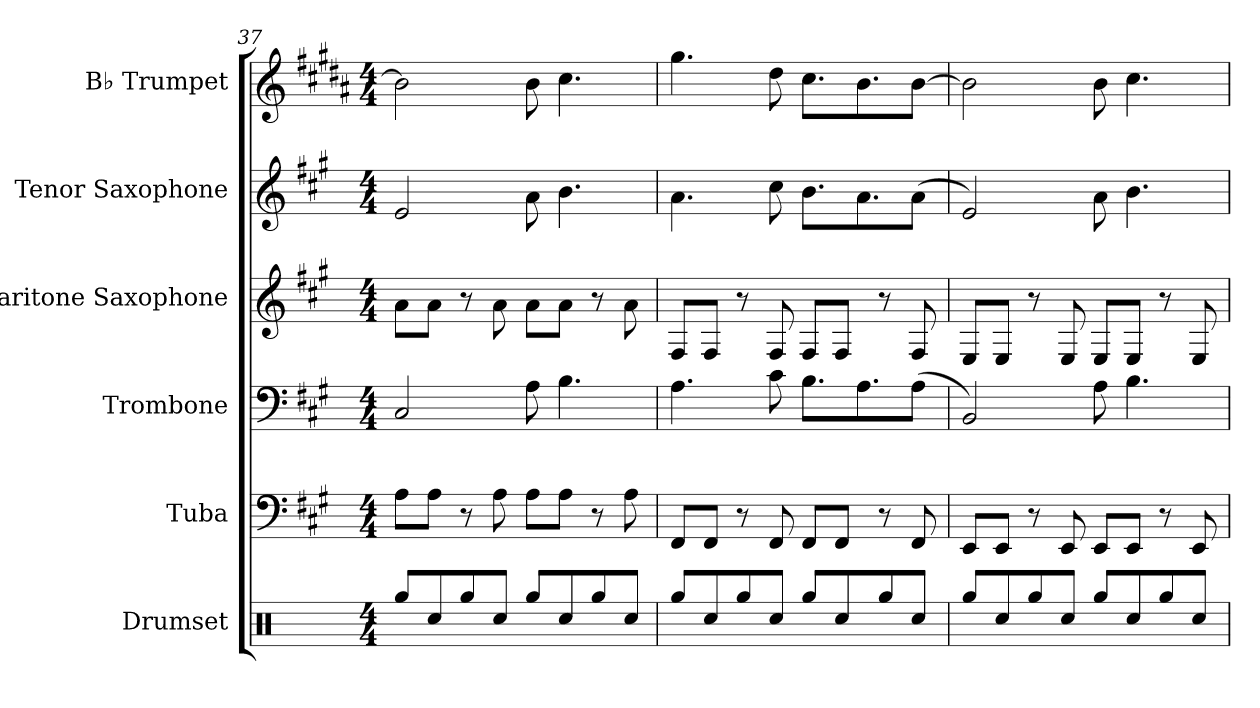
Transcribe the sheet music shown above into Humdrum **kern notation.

**kern	**kern	**kern	**kern	**kern	**kern
*part6	*part5	*part4	*part3	*part2	*part1
*staff6	*staff5	*staff4	*staff3	*staff2	*staff1
*I"Drumset	*I"Tuba	*I"Trombone	*I"Baritone Saxophone	*I"Tenor Saxophone	*I"B♭ Trumpet
*I'Drs.	*I'Tba.	*I'Tbn.	*I'Bar. Sax.	*I'T. Sax.	*I'B♭ Tpt.
*clefX	*clefF4	*clefF4	*clefG2	*clefG2	*clefG2
*	*	*	*ITrd12c21	*ITrd8c14	*ITrd1c2
*k[]	*k[f#c#g#]	*k[f#c#g#]	*k[f#c#g#]	*k[f#c#g#]	*k[f#c#g#]
*M4/4	*M4/4	*M4/4	*M4/4	*M4/4	*M4/4
=37	=37	=37	=37	=37	=37
8Rgg/L	8A\L	2C#/	8A\L	2E/	2a\]
8Rcc/	8A\J	.	8A\J	.	.
8Rgg/	8r	.	8r	.	.
8Rcc/J	8A\	.	8A\	.	.
8Rgg/L	8A\L	8A\	8A\L	8A\	8a\
8Rcc/	8A\J	4.B\	8A\J	4.B\	4.b\
8Rgg/	8r	.	8r	.	.
8Rcc/J	8A\	.	8A\	.	.
=38	=38	=38	=38	=38	=38
8Rgg/L	8FF#/L	4.A\	8FF#/L	4.A\	4.ff#\
8Rcc/	8FF#/J	.	8FF#/J	.	.
8Rgg/	8r	.	8r	.	.
8Rcc/J	8FF#/	8c#\	8FF#/	8c#\	8cc#\
8Rgg/L	8FF#/L	8.B\L	8FF#/L	8.B\L	8.b\L
8Rcc/	8FF#/J	.	8FF#/J	.	.
.	.	8.A\	.	8.A\	8.a\
8Rgg/	8r	.	8r	.	.
8Rcc/J	8FF#/	(8A\J	8FF#/	(8A\J	[8a\J
=39	=39	=39	=39	=39	=39
8Rgg/L	8EE/L	2BB/)	8EE/L	2E/)	2a\]
8Rcc/	8EE/J	.	8EE/J	.	.
8Rgg/	8r	.	8r	.	.
8Rcc/J	8EE/	.	8EE/	.	.
8Rgg/L	8EE/L	8A\	8EE/L	8A\	8a\
8Rcc/	8EE/J	4.B\	8EE/J	4.B\	4.b\
8Rgg/	8r	.	8r	.	.
8Rcc/J	8EE/	.	8EE/	.	.
=	=	=	=	=	=
*-	*-	*-	*-	*-	*-
